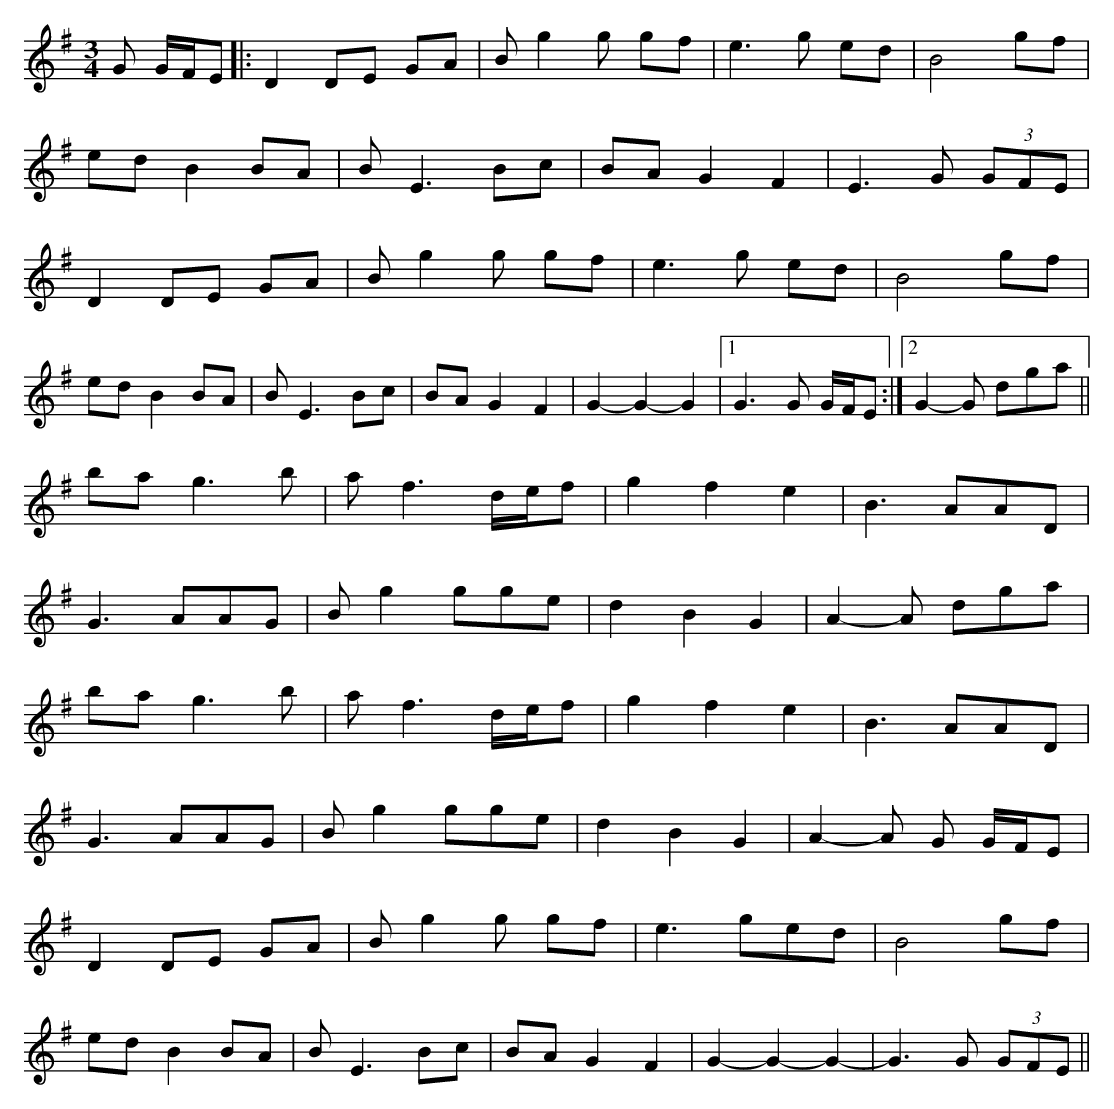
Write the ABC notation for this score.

X:1
M:3/4
K:G
G G/F/E|:D2 DE GA|Bg2g gf|e3g ed|B4 gf|
ed B2 BA|BE3 Bc|BA G2F2|E3G (3GFE|
D2 DE GA|Bg2g gf|e3g ed|B4 gf|
ed B2 BA|BE3 Bc|BA G2F2|G2-G2-G2|1 G3 G G/F/E:|2 G2-G dga||
ba g3 b|a f3 d/e/f|g2f2e2|B3 AAD|
G3AAG|Bg2 gge|d2B2G2|A2-A dga|
ba g3 b|a f3 d/e/f|g2f2e2|B3AAD|
G3AAG|Bg2 gge|d2B2G2|A2-A G G/F/E|
D2 DE GA|Bg2g gf|e3ged|B4 gf|
ed B2 BA|BE3 Bc|BA G2F2|G2-G2-G2|-G3 G (3GFE||
